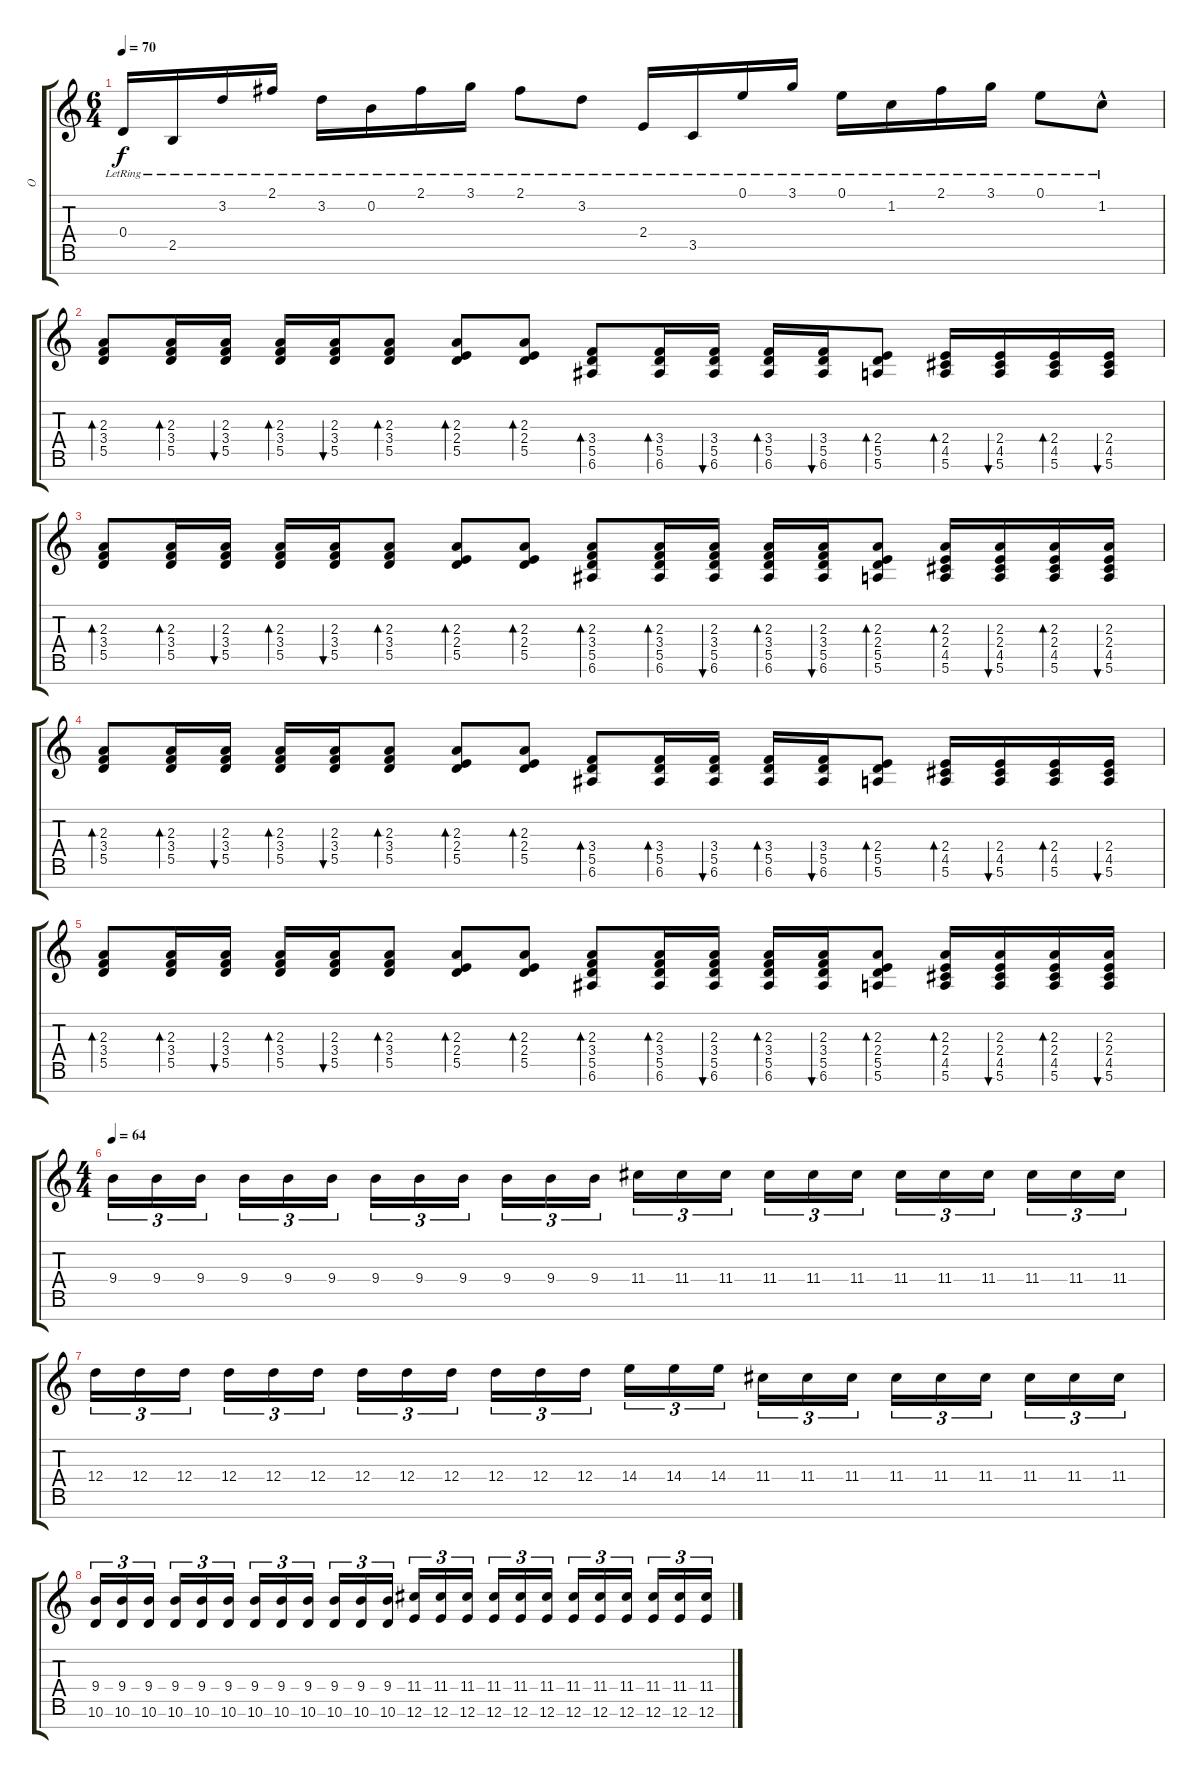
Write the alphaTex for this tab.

\track ("O" "O") {instrument acousticguitarsteel}
\staff {score tabs}
\tuning (E4 B3 G3 D3 A2 E2 B1) {hide}
\ts (6 4)
\tempo 70
\clef g2
\ks c
0.4{lr}.16{dy f} 2.5{lr}.16 3.2{lr}.16 2.1{lr}.16 3.2{lr}.16 0.2{lr}.16 2.1{lr}.16 3.1{lr}.16 2.1{lr}.8 3.2{lr}.8 2.4{lr}.16 3.5{lr}.16 0.1{lr}.16 3.1{lr}.16 0.1{lr}.16 1.2{lr}.16 2.1{lr}.16 3.1{lr}.16 0.1{lr}.8 1.2{hac lr}.8 |
\section ("" " ")
(2.3 3.4 5.5).8{bd 60 volume 10} (2.3 3.4 5.5).16{bd 60} (2.3 3.4 5.5).16{bu 60} (2.3 3.4 5.5).16{bd 60} (2.3 3.4 5.5).16{bu 60} (2.3 3.4 5.5).8{bd 60} (2.3 2.4 5.5).8{bd 60} (2.3 2.4 5.5).8{bd 60} (3.4 5.5 6.6).8{bd 60} (3.4 5.5 6.6).16{bd 60} (3.4 5.5 6.6).16{bu 60} (3.4 5.5 6.6).16{bd 60} (3.4 5.5 6.6).16{bu 60} (2.4 5.5 5.6).8{bd 60} (2.4 4.5 5.6).16{bd 60} (2.4 4.5 5.6).16{bu 60} (2.4 4.5 5.6).16{bd 60} (2.4 4.5 5.6).16{bu 60} |
(2.3 3.4 5.5).8{bd 60} (2.3 3.4 5.5).16{bd 60} (2.3 3.4 5.5).16{bu 60} (2.3 3.4 5.5).16{bd 60} (2.3 3.4 5.5).16{bu 60} (2.3 3.4 5.5).8{bd 60} (2.3 2.4 5.5).8{bd 60} (2.3 2.4 5.5).8{bd 60} (2.3 3.4 5.5 6.6).8{bd 60} (2.3 3.4 5.5 6.6).16{bd 60} (2.3 3.4 5.5 6.6).16{bu 60} (2.3 3.4 5.5 6.6).16{bd 60} (2.3 3.4 5.5 6.6).16{bu 60} (2.3 2.4 5.5 5.6).8{bd 60} (2.3 2.4 4.5 5.6).16{bd 60} (2.3 2.4 4.5 5.6).16{bu 60} (2.3 2.4 4.5 5.6).16{bd 60} (2.3 2.4 4.5 5.6).16{bu 60} |
(2.3 3.4 5.5).8{bd 60} (2.3 3.4 5.5).16{bd 60} (2.3 3.4 5.5).16{bu 60} (2.3 3.4 5.5).16{bd 60} (2.3 3.4 5.5).16{bu 60} (2.3 3.4 5.5).8{bd 60} (2.3 2.4 5.5).8{bd 60} (2.3 2.4 5.5).8{bd 60} (3.4 5.5 6.6).8{bd 60} (3.4 5.5 6.6).16{bd 60} (3.4 5.5 6.6).16{bu 60} (3.4 5.5 6.6).16{bd 60} (3.4 5.5 6.6).16{bu 60} (2.4 5.5 5.6).8{bd 60} (2.4 4.5 5.6).16{bd 60} (2.4 4.5 5.6).16{bu 60} (2.4 4.5 5.6).16{bd 60} (2.4 4.5 5.6).16{bu 60} |
(2.3 3.4 5.5).8{bd 60} (2.3 3.4 5.5).16{bd 60} (2.3 3.4 5.5).16{bu 60} (2.3 3.4 5.5).16{bd 60} (2.3 3.4 5.5).16{bu 60} (2.3 3.4 5.5).8{bd 60} (2.3 2.4 5.5).8{bd 60} (2.3 2.4 5.5).8{bd 60} (2.3 3.4 5.5 6.6).8{bd 60} (2.3 3.4 5.5 6.6).16{bd 60} (2.3 3.4 5.5 6.6).16{bu 60} (2.3 3.4 5.5 6.6).16{bd 60} (2.3 3.4 5.5 6.6).16{bu 60} (2.3 2.4 5.5 5.6).8{bd 60} (2.3 2.4 4.5 5.6).16{bd 60} (2.3 2.4 4.5 5.6).16{bu 60} (2.3 2.4 4.5 5.6).16{bd 60} (2.3 2.4 4.5 5.6).16{bu 60} |
\ts (4 4)
\section ("" " ")
\tempo 64
9.4.16{tu (3 2) volume 14 instrument distortionguitar} 9.4.16{tu (3 2)} 9.4.16{tu (3 2)} 9.4.16{tu (3 2)} 9.4.16{tu (3 2)} 9.4.16{tu (3 2)} 9.4.16{tu (3 2)} 9.4.16{tu (3 2)} 9.4.16{tu (3 2)} 9.4.16{tu (3 2)} 9.4.16{tu (3 2)} 9.4.16{tu (3 2)} 11.4.16{tu (3 2)} 11.4.16{tu (3 2)} 11.4.16{tu (3 2)} 11.4.16{tu (3 2)} 11.4.16{tu (3 2)} 11.4.16{tu (3 2)} 11.4.16{tu (3 2)} 11.4.16{tu (3 2)} 11.4.16{tu (3 2)} 11.4.16{tu (3 2)} 11.4.16{tu (3 2)} 11.4.16{tu (3 2)} |
12.4.16{tu (3 2)} 12.4.16{tu (3 2)} 12.4.16{tu (3 2)} 12.4.16{tu (3 2)} 12.4.16{tu (3 2)} 12.4.16{tu (3 2)} 12.4.16{tu (3 2)} 12.4.16{tu (3 2)} 12.4.16{tu (3 2)} 12.4.16{tu (3 2)} 12.4.16{tu (3 2)} 12.4.16{tu (3 2)} 14.4.16{tu (3 2)} 14.4.16{tu (3 2)} 14.4.16{tu (3 2)} 11.4.16{tu (3 2)} 11.4.16{tu (3 2)} 11.4.16{tu (3 2)} 11.4.16{tu (3 2)} 11.4.16{tu (3 2)} 11.4.16{tu (3 2)} 11.4.16{tu (3 2)} 11.4.16{tu (3 2)} 11.4.16{tu (3 2)} |
(9.4 10.6).16{tu (3 2)} (9.4 10.6).16{tu (3 2)} (9.4 10.6).16{tu (3 2)} (9.4 10.6).16{tu (3 2)} (9.4 10.6).16{tu (3 2)} (9.4 10.6).16{tu (3 2)} (9.4 10.6).16{tu (3 2)} (9.4 10.6).16{tu (3 2)} (9.4 10.6).16{tu (3 2)} (9.4 10.6).16{tu (3 2)} (9.4 10.6).16{tu (3 2)} (9.4 10.6).16{tu (3 2)} (11.4 12.6).16{tu (3 2)} (11.4 12.6).16{tu (3 2)} (11.4 12.6).16{tu (3 2)} (11.4 12.6).16{tu (3 2)} (11.4 12.6).16{tu (3 2)} (11.4 12.6).16{tu (3 2)} (11.4 12.6).16{tu (3 2)} (11.4 12.6).16{tu (3 2)} (11.4 12.6).16{tu (3 2)} (11.4 12.6).16{tu (3 2)} (11.4 12.6).16{tu (3 2)} (11.4 12.6).16{tu (3 2)}
